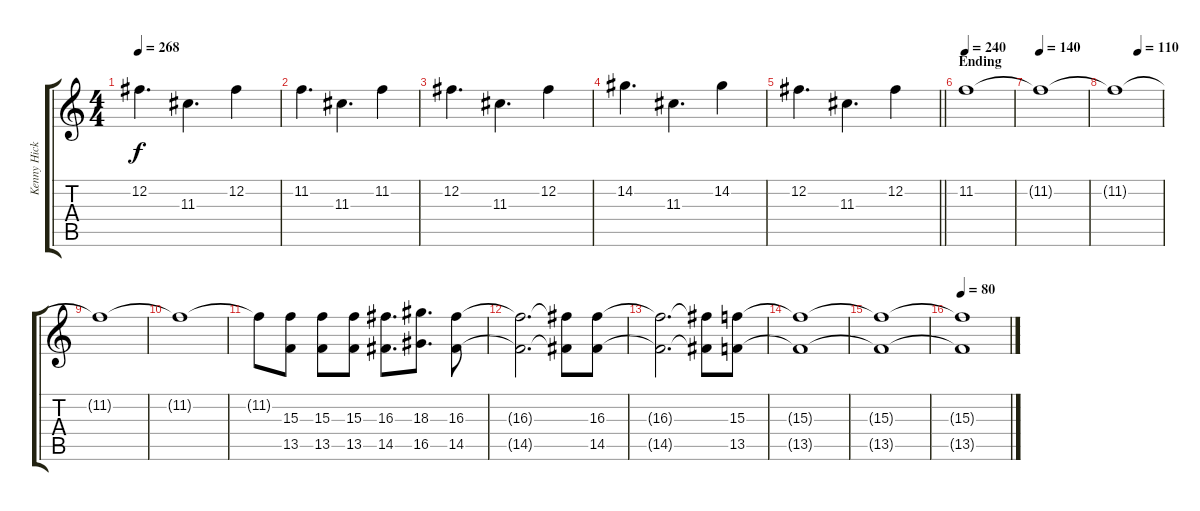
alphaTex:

\track ("Kenny Hickey" "Kenny Hick") {instrument distortionguitar}
\staff {score tabs}
\tuning (B3 Gb3 D3 A2 E2 B1) {hide}
\ts (4 4)
\tempo 268
\clef g2
\ks c
12.2.4{d dy f} 11.3.4{d} 12.2.4 |
11.2.4{d} 11.3.4{d} 11.2.4 |
12.2.4{d} 11.3.4{d} 12.2.4 |
14.2.4{d} 11.3.4{d} 14.2.4 |
\barLineRight lightlight
12.2.4{d} 11.3.4{d} 12.2.4 |
\section ("" "Ending")
\tempo 240
11.2.1 |
\tempo 140
11.2{t}.1 |
\tempo (110 0.5)
11.2{t}.1 |
11.2{t}.1 |
11.2{t}.1 |
11.2{t}.8 (15.3 13.5).8 (15.3 13.5).8 (15.3 13.5).8 (16.3 14.5).8{d} (18.3 16.5).8{d} (16.3 14.5).8 |
(16.3{t} 14.5{t}).2{d} (16.3{t} 14.5{t}).8 (16.3 14.5).8 |
(16.3{t} 14.5{t}).2{d} (16.3{t} 14.5{t}).8 (15.3 13.5).8 |
(15.3{t} 13.5{t}).1 |
(15.3{t} 13.5{t}).1 |
\tempo 80
(15.3{t} 13.5{t}).1
